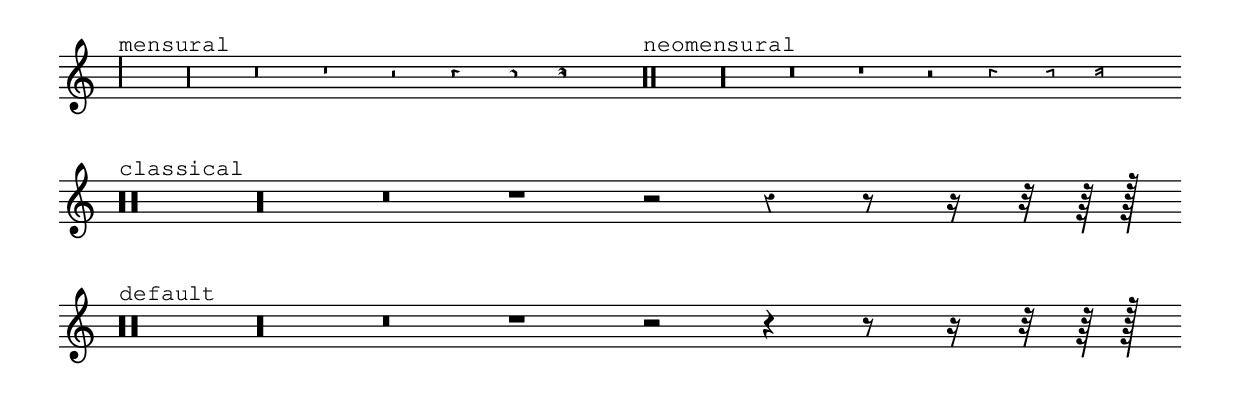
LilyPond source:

%% Do not edit this file; it is automatically
%% generated from LSR http://lsr.dsi.unimi.it
%% This file is in the public domain.
\version "2.13.20"

\header {
  lsrtags = "rhythms, ancient-notation, tweaks-and-overrides"

%% Translation of GIT committish: 0b55335aeca1de539bf1125b717e0c21bb6fa31b
  doctitlees = "Estilos de silencios"
  texidoces = "
Los silencios se pueden imprimir en distintos estilos.
"
%% Translation of GIT committish: 0a868be38a775ecb1ef935b079000cebbc64de40

  doctitlede = "Pausenstile"
  texidocde = "
Pausen können in verschiedenen Stilen dargestellt werden.
"


%% Translation of GIT committish: 4da4307e396243a5a3bc33a0c2753acac92cb685
  texidocfr = "
Les silences peuvent être gravés selon différents styles.

"
  doctitlefr = "Styles de silences"

  texidoc = "
Rests may be used in various styles.




"
  doctitle = "Rest styles"
} % begin verbatim

\layout {
  indent = 0
  \context {
    \Staff
    \remove "Time_signature_engraver"
  }
}

\new Staff \relative c {
  \cadenzaOn
  \override Staff.Rest #'style = #'mensural
  r\maxima^\markup \typewriter { mensural }
  r\longa r\breve r1 r2 r4 r8 r16 s32 s64 s128 s128
  \bar ""

  \override Staff.Rest #'style = #'neomensural
  r\maxima^\markup \typewriter { neomensural }
  r\longa r\breve r1 r2 r4 r8 r16 s32 s64 s128 s128
  \bar ""

  \override Staff.Rest #'style = #'classical
  r\maxima^\markup \typewriter { classical }
  r\longa r\breve r1 r2 r4 r8 r16 r32 r64 r128 s128
  \bar ""

  \override Staff.Rest  #'style = #'default
  r\maxima^\markup \typewriter { default }
  r\longa r\breve r1 r2 r4 r8 r16 r32 r64 r128 s128
}

